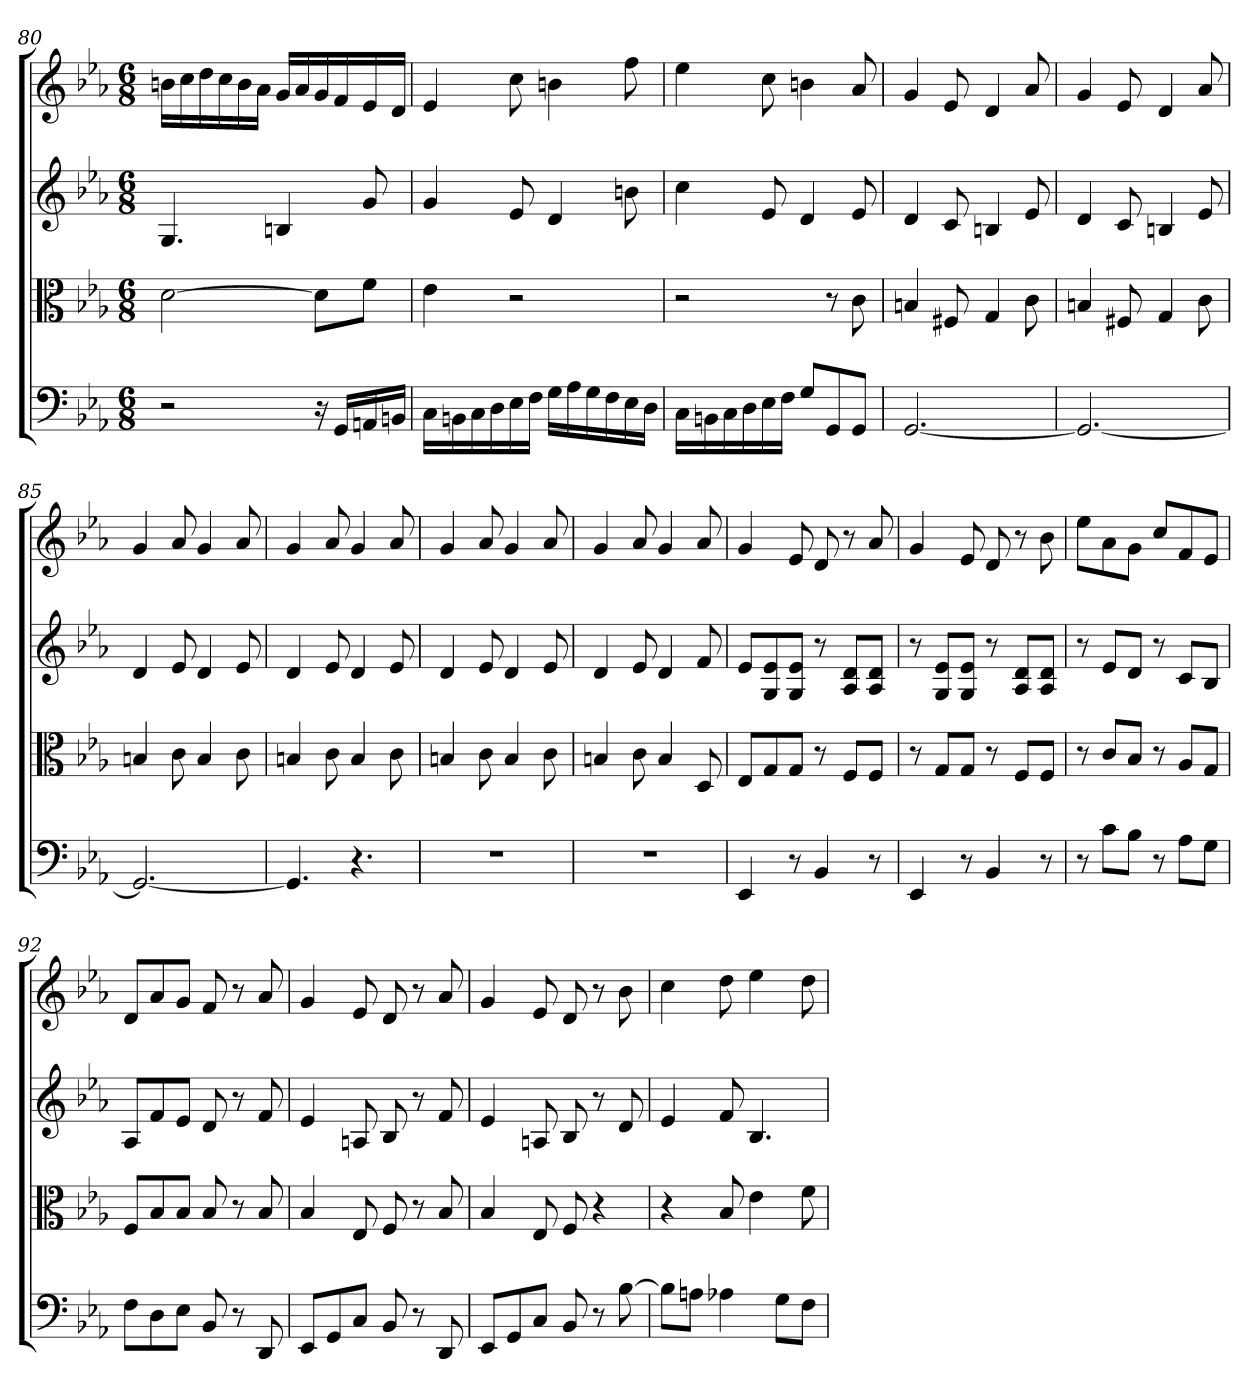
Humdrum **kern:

**kern	**kern	**kern	**kern
*part4	*part3	*part2	*part1
*staff4	*staff3	*staff2	*staff1
*clefF4	*clefC3	*	*
*k[b-e-a-]	*k[b-e-a-]	*k[b-e-a-]	*k[b-e-a-]
*E-:	*E-:	*E-:	*E-:
*M6/8	*M6/8	*M6/8	*M6/8
=80	=80	=80	=80
2r	[2d	4.G	16bnLL
.	.	.	16cc
.	.	.	16dd
.	.	.	16cc
.	.	.	16b
.	.	.	16a-JJ
.	.	4Bn	16gLL
.	.	.	16a-
16r	8d\L]	.	16g
16GG/LL	.	.	16f
16AAn/	8f\J	8g	16e-
16BBn/JJ	.	.	16dJJ
=81	=81	=81	=81
16C\LL	4e-	4g	4e-
16BBn\	.	.	.
16C\	.	.	.
16D\	.	.	.
16E-\	2r	8e-	8cc
16F\JJ	.	.	.
16G\LL	.	4d	4bn
16A-\	.	.	.
16G\	.	.	.
16F\	.	.	.
16E-\	.	8bn	8ff
16D\JJ	.	.	.
=82	=82	=82	=82
16C\LL	2r	4cc	4ee-
16BBn\	.	.	.
16C\	.	.	.
16D\	.	.	.
16E-\	.	8e-	8cc
16F\JJ	.	.	.
8G/L	.	4d	4bn
8GG/	8r	.	.
8GG/J	8c	8e-	8a-
=83	=83	=83	=83
[2.GG	4Bn	4d	4g
.	8F#X	8c	8e-
.	4G	4Bn	4d
.	8c	8e-	8a-
=84	=84	=84	=84
2.GG_	4Bn	4d	4g
.	8F#X	8c	8e-
.	4G	4Bn	4d
.	8c	8e-	8a-
=85	=85	=85	=85
2.GG_	4Bn	4d	4g
.	8c	8e-	8a-
.	4B	4d	4g
.	8c	8e-	8a-
=86	=86	=86	=86
4.GG]	4Bn	4d	4g
.	8c	8e-	8a-
4.r	4B	4d	4g
.	8c	8e-	8a-
=87	=87	=87	=87
2.r	4Bn	4d	4g
.	8c	8e-	8a-
.	4B	4d	4g
.	8c	8e-	8a-
=88	=88	=88	=88
2.r	4Bn	4d	4g
.	8c	8e-	8a-
.	4B	4d	4g
.	8D	8f	8a-
=89	=89	=89	=89
4EE-	8E-/L	8e-L	4g
.	8G/	8G 8e-	.
8r	8G/J	8G 8e-J	8e-
4BB-	8r	8r	8d
.	8F/L	8A- 8dL	8r
8r	8F/J	8A- 8dJ	8a-
=90	=90	=90	=90
4EE-	8r	8r	4g
.	8G/L	8G 8e-L	.
8r	8G/J	8G 8e-J	8e-
4BB-	8r	8r	8d
.	8F/L	8A- 8dL	8r
8r	8F/J	8A- 8dJ	8b-
=91	=91	=91	=91
8r	8r	8r	8ee-L
8c\L	8c/L	8e-L	8a-
8B-\J	8B-/J	8dJ	8gJ
8r	8r	8r	8ccL
8A-\L	8A-/L	8cL	8f
8G\J	8G/J	8B-J	8e-J
=92	=92	=92	=92
8F\L	8F/L	8A-L	8dL
8D\	8B-/	8f	8a-
8E-\J	8B-/J	8e-J	8gJ
8BB-	8B-	8d	8f
8r	8r	8r	8r
8DD	8B-	8f	8a-
=93	=93	=93	=93
8EE-/L	4B-	4e-	4g
8GG/	.	.	.
8C/J	8E-	8An	8e-
8BB-	8F	8B-	8d
8r	8r	8r	8r
8DD	8B-	8f	8a-
=94	=94	=94	=94
8EE-/L	4B-	4e-	4g
8GG/	.	.	.
8C/J	8E-	8An	8e-
8BB-	8F	8B-	8d
8r	4r	8r	8r
[8B-	.	8d	8b-
=95	=95	=95	=95
8B-\L]	4r	4e-	4cc
8An\J	.	.	.
4A-X	8B-	8f	8dd
.	4e-	4.B-	4ee-
8G\L	.	.	.
8F\J	8f	.	8dd
=	=	=	=
*-	*-	*-	*-
